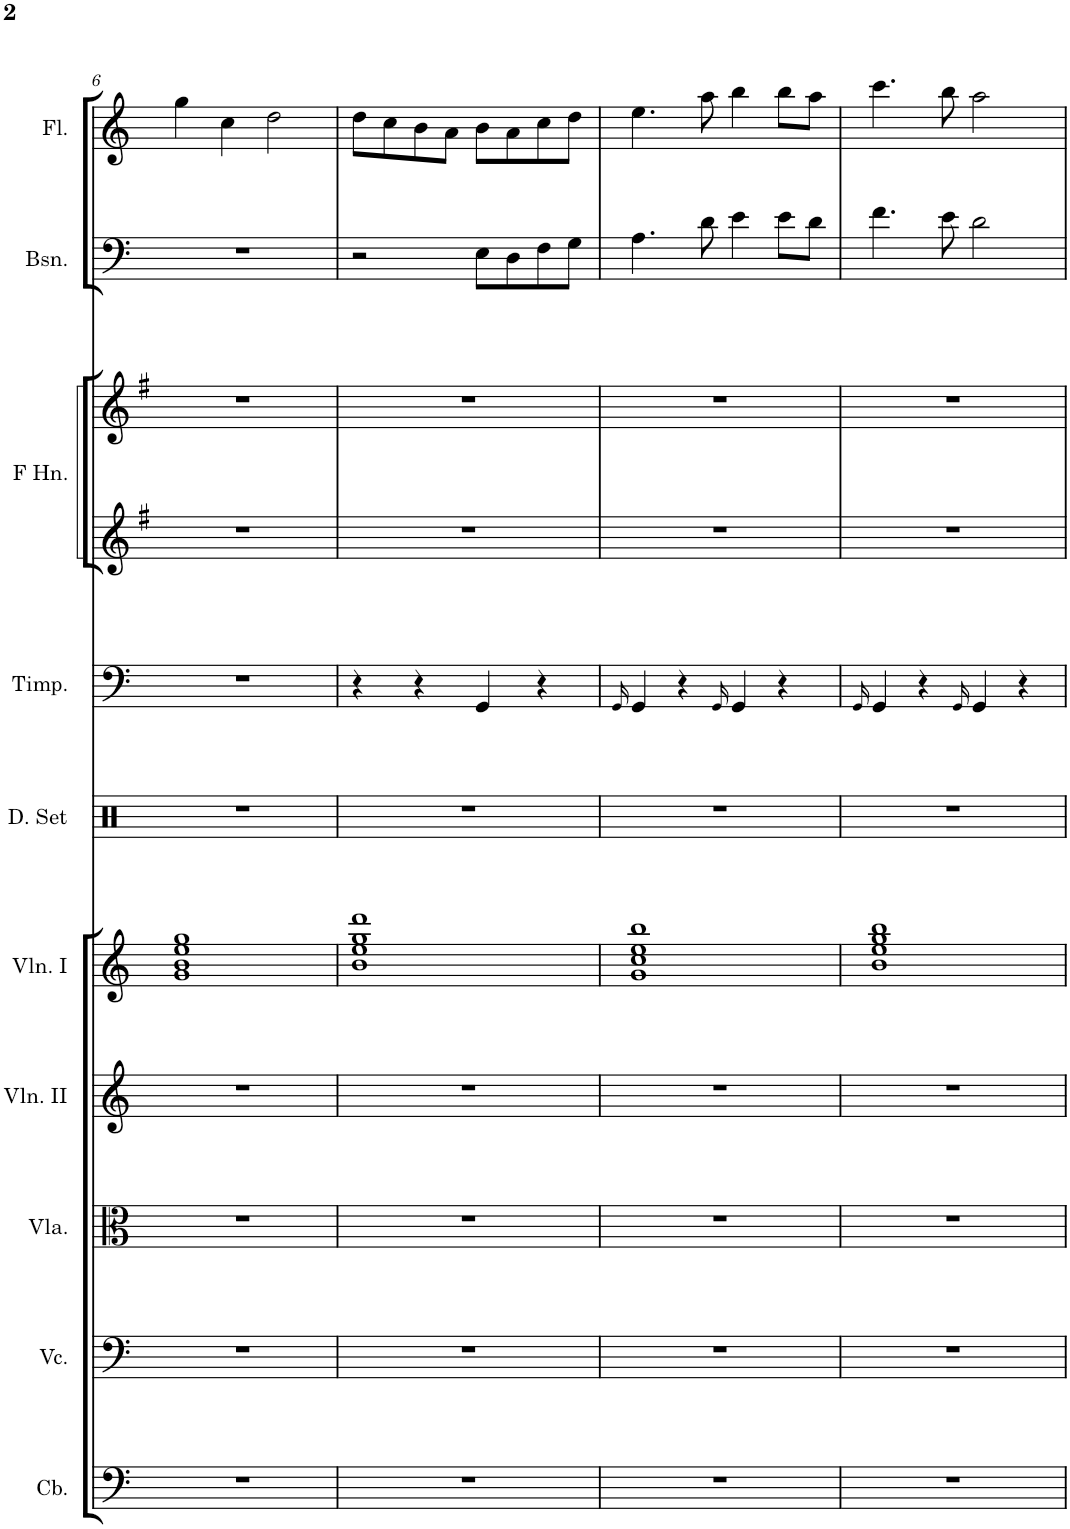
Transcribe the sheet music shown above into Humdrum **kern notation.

**kern	**kern	**kern	**kern	**kern	**kern	**kern	**kern	**kern	**kern	**kern
*part10	*part9	*part8	*part7	*part6	*part5	*part4	*part3	*part3	*part2	*part1
*staff11	*staff10	*staff9	*staff8	*staff7	*staff6	*staff5	*staff4	*staff3	*staff2	*staff1
*I"Contrabasses	*I"Violoncellos	*I"Violas	*I"Violins II	*I"Violins I	*I"Drumset	*I"Timpani	*I"Horns in F	*	*I"Bassoons	*I"Flutes
*I'Cb.	*I'Vc.	*I'Vla.	*I'Vln. II	*I'Vln. I	*I'D. Set	*I'Timp.	*	*	*I'Bsn.	*I'Fl.
!!LO:PB:g=z
*clefF4	*clefF4	*clefC3	*clefG2	*clefG2	*clefX	*clefF4	*clefG2	*clefG2	*clefF4	*clefG2
*Trd7c12	*	*	*	*	*	*	*Trd4c7	*Trd4c7	*	*
*k[]	*k[]	*k[]	*k[]	*k[]	*k[]	*k[]	*k[f#]	*k[f#]	*k[]	*k[]
*M4/4	*M4/4	*M4/4	*M4/4	*M4/4	*M4/4	*M4/4	*M4/4	*M4/4	*M4/4	*M4/4
=6	=6	=6	=6	=6	=6	=6	=6	=6	=6	=6
1r	1r	1r	1r	1g 1b 1ee 1gg	1r	1r	1r	1r	1r	4gg\
.	.	.	.	.	.	.	.	.	.	4cc\
.	.	.	.	.	.	.	.	.	.	2dd\
=7	=7	=7	=7	=7	=7	=7	=7	=7	=7	=7
1r	1r	1r	1r	1b 1ee 1gg 1ddd	1r	4r	1r	1r	2r	8dd\L
.	.	.	.	.	.	.	.	.	.	8cc\
.	.	.	.	.	.	4r	.	.	.	8b\
.	.	.	.	.	.	.	.	.	.	8a\J
.	.	.	.	.	.	4GG/	.	.	8E\L	8b\L
.	.	.	.	.	.	.	.	.	8D\	8a\
.	.	.	.	.	.	4r	.	.	8F\	8cc\
.	.	.	.	.	.	.	.	.	8G\J	8dd\J
=8	=8	=8	=8	=8	=8	=8	=8	=8	=8	=8
.	.	.	.	.	.	16qGG/	.	.	.	.
1r	1r	1r	1r	1g 1cc 1ee 1bb	1r	4GG/	1r	1r	4.A\	4.ee\
.	.	.	.	.	.	4r	.	.	.	.
.	.	.	.	.	.	.	.	.	8d\	8aa\
.	.	.	.	.	.	16qGG/	.	.	.	.
.	.	.	.	.	.	4GG/	.	.	4e\	4bb\
.	.	.	.	.	.	4r	.	.	8e\L	8bb\L
.	.	.	.	.	.	.	.	.	8d\J	8aa\J
=9	=9	=9	=9	=9	=9	=9	=9	=9	=9	=9
.	.	.	.	.	.	16qGG/	.	.	.	.
1r	1r	1r	1r	1b 1ee 1gg 1bb	1r	4GG/	1r	1r	4.f\	4.ccc\
.	.	.	.	.	.	4r	.	.	.	.
.	.	.	.	.	.	.	.	.	8e\	8bb\
.	.	.	.	.	.	16qGG/	.	.	.	.
.	.	.	.	.	.	4GG/	.	.	2d\	2aa\
.	.	.	.	.	.	4r	.	.	.	.
=	=	=	=	=	=	=	=	=	=	=
*-	*-	*-	*-	*-	*-	*-	*-	*-	*-	*-
